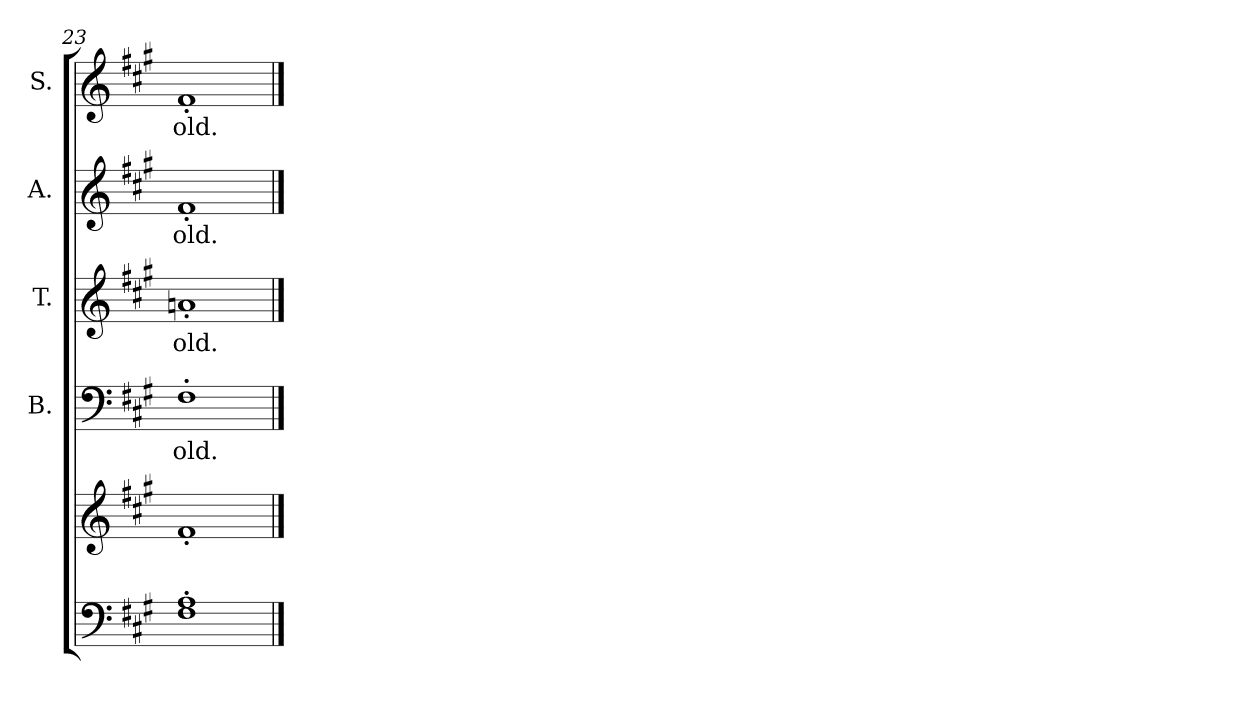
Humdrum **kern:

**kern	**kern	**kern	**text	**kern	**text	**kern	**text	**kern	**text
*part5	*part5	*part4	*part4	*part3	*part3	*part2	*part2	*part1	*part1
*staff6	*staff5	*staff4	*staff4	*staff3	*staff3	*staff2	*staff2	*staff1	*staff1
*	*	*I"B.	*	*I"T.	*	*I"A.	*	*I"S.	*
*clefF4	*clefG2	*clefF4	*	*clefG2	*	*clefG2	*	*clefG2	*
*k[f#c#g#]	*k[f#c#g#]	*k[f#c#g#]	*	*k[f#c#g#]	*	*k[f#c#g#]	*	*k[f#c#g#]	*
*A:	*A:	*A:	*	*A:	*	*A:	*	*A:	*
=23	=23	=23	=23	=23	=23	=23	=23	=23	=23
!	!	!	!LO:LY:b	!	!LO:LY:b	!	!LO:LY:b	!	!LO:LY:b
1F#'> 1A'>	1f#'<	1F#'>	old.	1ani'<	old.	1f#'<	old.	1f#'<	old.
==	==	==	==	==	==	==	==	==	==
*-	*-	*-	*-	*-	*-	*-	*-	*-	*-
